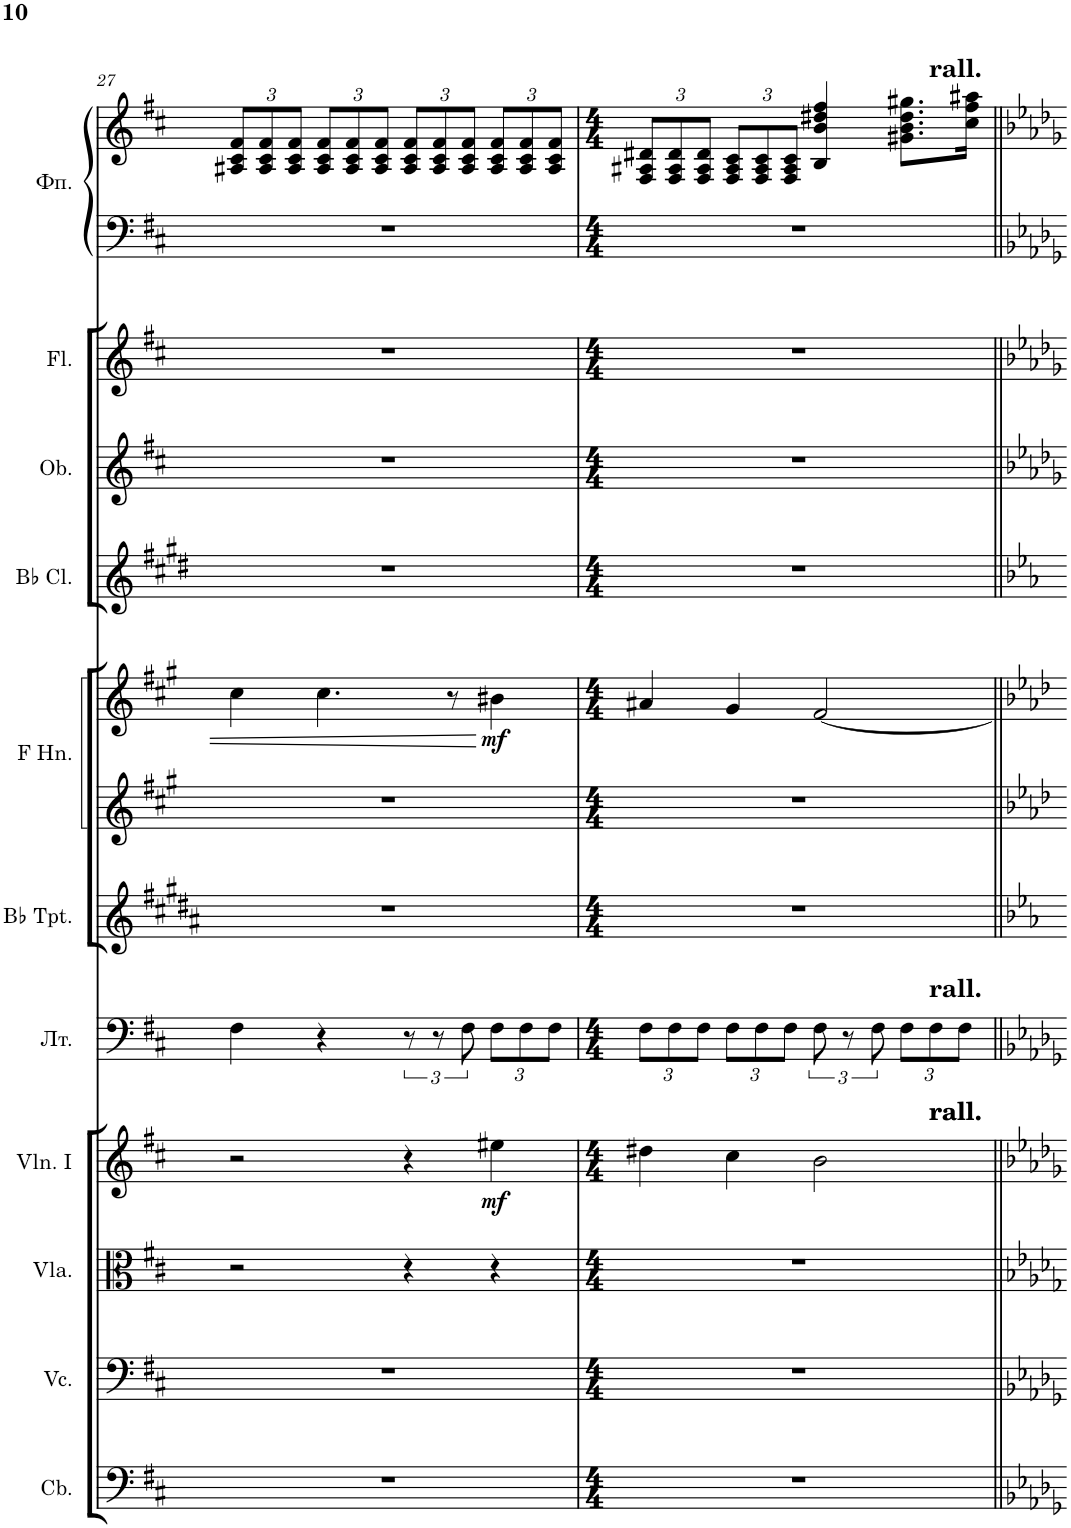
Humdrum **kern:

**kern	**kern	**kern	**kern	**dynam	**kern	**kern	**kern	**kern	**dynam	**kern	**kern	**kern	**kern	**kern
*part11	*part10	*part9	*part8	*part8	*part7	*part6	*part5	*part5	*part5	*part4	*part3	*part2	*part1	*part1
*staff13	*staff12	*staff11	*staff10	*staff10	*staff9	*staff8	*staff7	*staff6	*staff6/7	*staff5	*staff4	*staff3	*staff2	*staff1
*I"Contrabasses	*I"Violoncellos	*I"Violas	*I"Violins I	*	*I"Литавры	*I"Trumpets in Bb	*I"Horns in F	*	*	*I"Clarinets in Bb	*I"Oboes	*I"Flutes	*I"Фортепиано	*
*I'Cb.	*I'Vc.	*I'Vla.	*I'Vln. I	*	*	*	*	*	*	*	*I'Ob.	*I'Fl.	*	*
!!LO:PB:g=z
*clefF4	*clefF4	*clefC3	*clefG2	*	*clefF4	*clefG2	*clefG2	*clefG2	*	*clefG2	*clefG2	*clefG2	*clefF4	*clefG2
*Trd7c12	*	*	*	*	*	*Trd1c2	*Trd4c7	*Trd4c7	*	*Trd1c2	*	*	*	*
*k[f#c#]	*k[f#c#]	*k[f#c#]	*k[f#c#]	*	*k[f#c#]	*k[f#c#g#d#a#]	*k[f#c#g#]	*k[f#c#g#]	*	*k[f#c#g#d#]	*k[f#c#]	*k[f#c#]	*k[f#c#]	*k[f#c#]
*M4/4	*M4/4	*M4/4	*M4/4	*	*M4/4	*M4/4	*M4/4	*M4/4	*	*M4/4	*M4/4	*M4/4	*M4/4	*M4/4
*	*	*	*	*	*	*	*	*	*	*	*	*	*	*Xbrackettup
=27	=27	=27	=27	=27	=27	=27	=27	=27	=27	=27	=27	=27	=27	=27
1r	1r	2r	2r	.	4F#\	1r	1r	4cc#\	.	1r	1r	1r	1r	12A#X/ 12c#/ 12f#/L
.	.	.	.	.	.	.	.	.	.	.	.	.	.	12A#/ 12c#/ 12f#/
.	.	.	.	.	.	.	.	.	.	.	.	.	.	12A#/ 12c#/ 12f#/J
.	.	.	.	.	4r	.	.	4.cc#\	.	.	.	.	.	12A#/ 12c#/ 12f#/L
.	.	.	.	.	.	.	.	.	.	.	.	.	.	12A#/ 12c#/ 12f#/
.	.	.	.	.	.	.	.	.	.	.	.	.	.	12A#/ 12c#/ 12f#/J
.	.	4r	4r	.	12r	.	.	.	.	.	.	.	.	12A#/ 12c#/ 12f#/L
.	.	.	.	.	12r	.	.	.	.	.	.	.	.	12A#/ 12c#/ 12f#/
.	.	.	.	.	.	.	.	8r	.	.	.	.	.	.
.	.	.	.	.	12F#\	.	.	.	.	.	.	.	.	12A#/ 12c#/ 12f#/J
*	*	*	*	*	*Xbrackettup	*	*	*	*	*	*	*	*	*
!	!	!	!	!LO:DY:b	!	!	!	!	!LO:DY:b	!	!	!	!	!
.	.	4r	4ee#X\	mf	12F#\L	.	.	4b#X\	mf	.	.	.	.	12A#/ 12c#/ 12f#/L
.	.	.	.	.	12F#\	.	.	.	.	.	.	.	.	12A#/ 12c#/ 12f#/
.	.	.	.	.	12F#\J	.	.	.	.	.	.	.	.	12A#/ 12c#/ 12f#/J
=28	=28	=28	=28	=28	=28	=28	=28	=28	=28	=28	=28	=28	=28	=28
*M4/4	*M4/4	*M4/4	*M4/4	*	*M4/4	*M4/4	*M4/4	*M4/4	*	*M4/4	*M4/4	*M4/4	*M4/4	*M4/4
*	*	*	*^	*	*	*	*	*	*	*	*	*	*	*
1r	1r	1r	4dd#X\	3%2ryy	.	12F#\L	1r	1r	4a#X/	.	1r	1r	1r	1r	12F#/ 12A#X/ 12d#X/L
.	.	.	.	.	.	12F#\	.	.	.	.	.	.	.	.	12F#/ 12A#/ 12d#/
.	.	.	.	.	.	12F#\J	.	.	.	.	.	.	.	.	12F#/ 12A#/ 12d#/J
.	.	.	4cc#\	.	.	12F#\L	.	.	4g#/	.	.	.	.	.	12F#/ 12A#/ 12c#/L
.	.	.	.	.	.	12F#\	.	.	.	.	.	.	.	.	12F#/ 12A#/ 12c#/
.	.	.	.	.	.	12F#\J	.	.	.	.	.	.	.	.	12F#/ 12A#/ 12c#/J
*	*	*	*	*	*	*brackettup	*	*	*	*	*	*	*	*	*
.	.	.	2b\	.	.	12F#\	.	.	[2f#/	.	.	.	.	.	4B/ 4b/ 4dd#X/ 4ff#/
.	.	.	.	.	.	12r	.	.	.	.	.	.	.	.	.
.	.	.	.	6ryy	.	12F#\	.	.	.	.	.	.	.	.	.
*	*	*	*	*	*	*Xbrackettup	*	*	*	*	*	*	*	*	*
.	.	.	.	.	.	12F#\L	.	.	.	.	.	.	.	.	8.g#X\ 8.b\ 8.dd#\ 8.gg#X\L
!	!	!	!	!	!	!LO:TX:a:t=rall.	!	!	!	!	!	!	!	!	!
!	!	!	!	!LO:TX:a:t=rall.	!	!	!	!	!	!	!	!	!	!	!
!	!	!	!	!LO:TX:a:t=rall.	!	!	!	!	!	!	!	!	!	!	!
.	.	.	.	6ryy	.	12F#\	.	.	.	.	.	.	.	.	.
.	.	.	.	.	.	12F#\J	.	.	.	.	.	.	.	.	.
.	.	.	.	.	.	.	.	.	.	.	.	.	.	.	16cc#\ 16ff#\ 16aa#X\Jk
*	*	*	*v	*v	*	*	*	*	*	*	*	*	*	*	*
=||	=||	=||	=||	=||	=||	=||	=||	=||	=||	=||	=||	=||	=||	=||
*-	*-	*-	*-	*-	*-	*-	*-	*-	*-	*-	*-	*-	*-	*-
